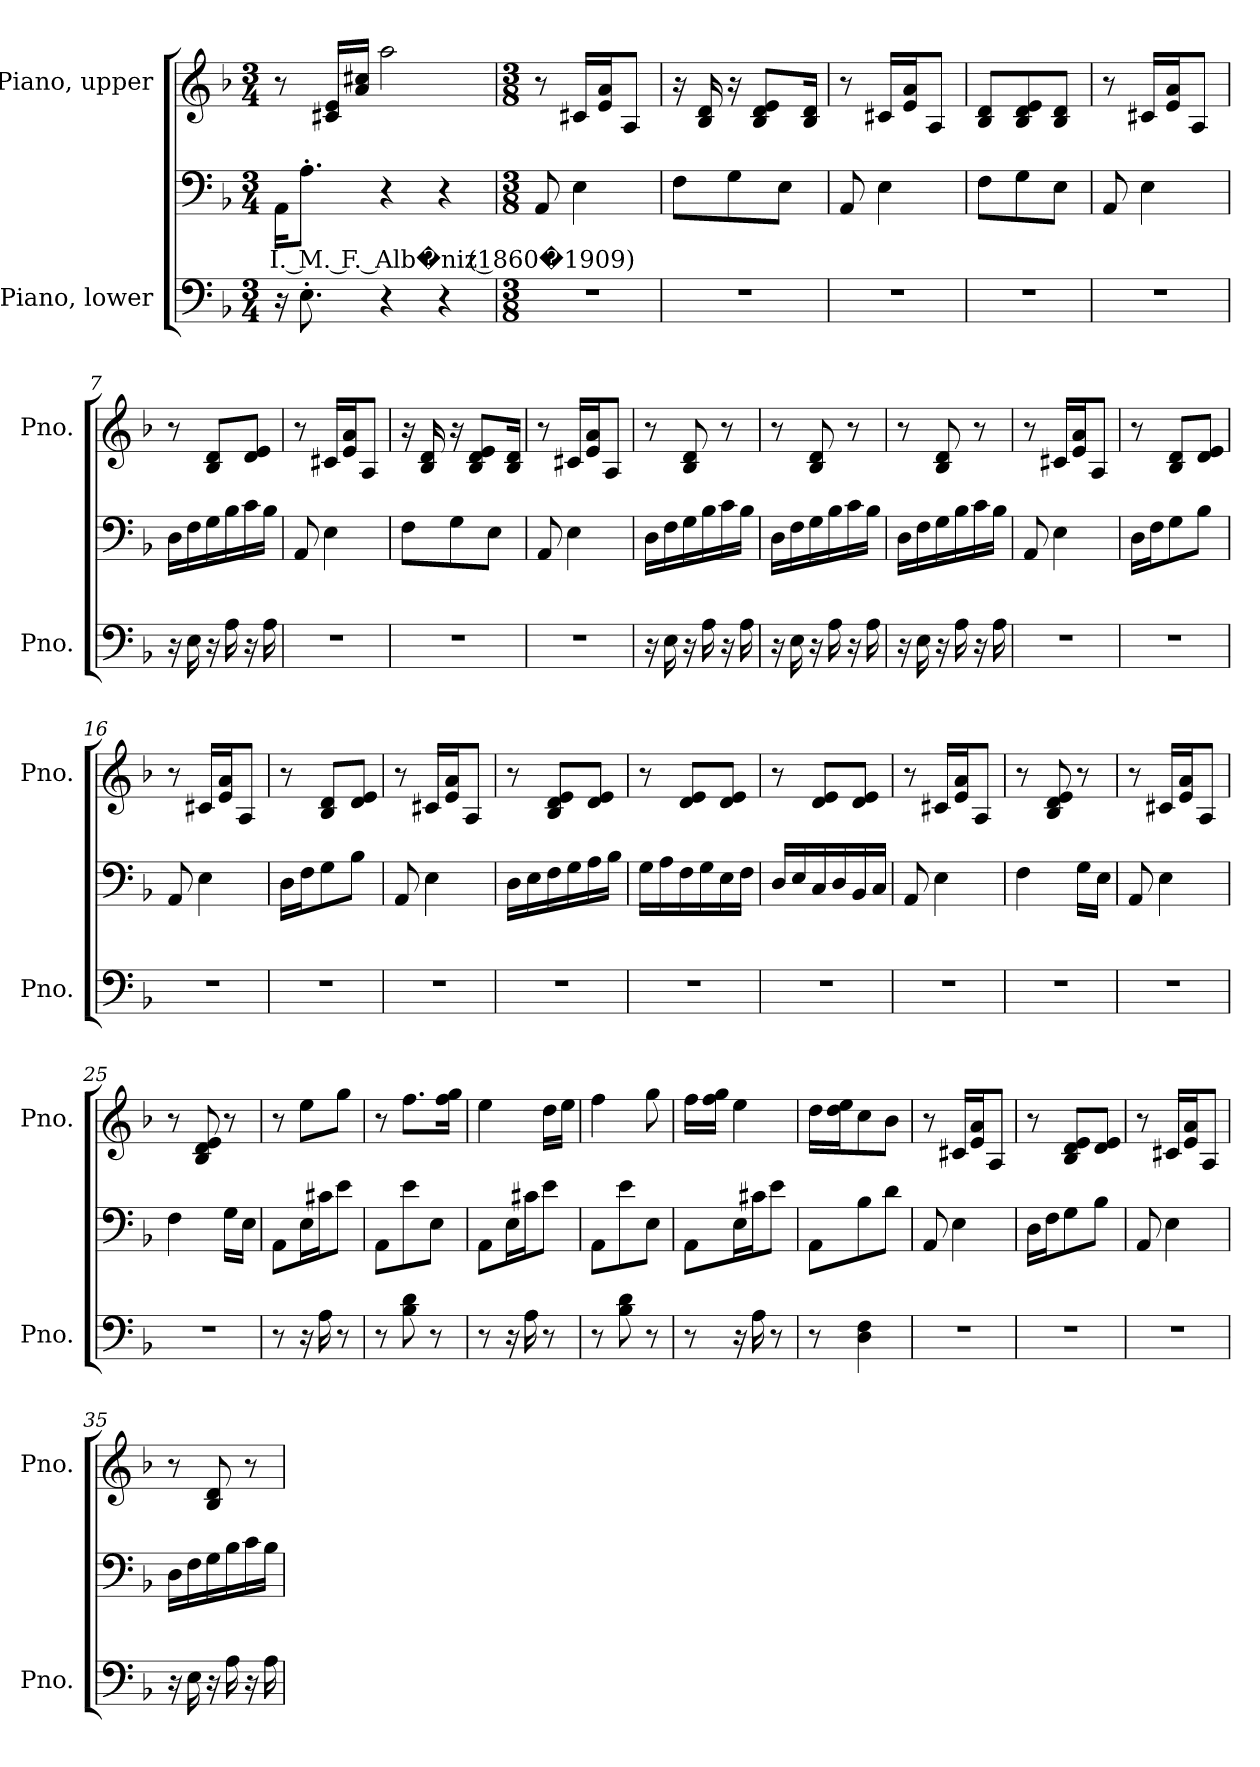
**kern	**kern	**text	**kern
*part2	*part2	*part2	*part1
*staff3	*staff2	*staff2	*staff1
*I"Piano, lower	*	*	*I"Piano, upper
*I'Pno.	*	*	*I'Pno.
*clefF4	*clefF4	*	*clefG2
*k[b-]	*k[b-]	*	*k[b-]
*M3/4	*M3/4	*	*M3/4
*MM60	*MM60	*	*MM60
=1	=1	=1	=1
!	!	!LO:LY:b	!
16r	16AA\KL	I. M. F. Alb�niz (1860�1909)	8r
8.E'\	8.A'\J	.	.
.	.	.	16c#X/ 16e/LL
.	.	.	16a/ 16cc#X/JJ
4r	4r	.	2aa\
4r	4r	.	.
=2	=2	=2	=2
*M3/8	*M3/8	*	*M3/8
4.r	8AA/	.	8r
.	4E\	.	16c#X/LL
.	.	.	16e/ 16a/J
.	.	.	8A/J
=3	=3	=3	=3
4.r	8F\L	.	16r
.	.	.	16B-/ 16d/
.	8G\	.	16r
.	.	.	8B-/ 8d/ 8e/L
.	8E\J	.	.
.	.	.	16B-/ 16d/Jk
!!LO:LB:g=z
=4	=4	=4	=4
4.r	8AA/	.	8r
.	4E\	.	16c#X/LL
.	.	.	16e/ 16a/J
.	.	.	8A/J
=5	=5	=5	=5
4.r	8F\L	.	8B-/ 8d/L
.	8G\	.	8B-/ 8d/ 8e/
.	8E\J	.	8B-/ 8d/J
=6	=6	=6	=6
4.r	8AA/	.	8r
.	4E\	.	16c#X/LL
.	.	.	16e/ 16a/J
.	.	.	8A/J
=7	=7	=7	=7
16r	16D\LL	.	8r
16E\	16F\	.	.
16r	16G\	.	8B-/ 8d/L
16A\	16B-\	.	.
16r	16c\	.	8d/ 8e/J
16A\	16B-\JJ	.	.
=8	=8	=8	=8
4.r	8AA/	.	8r
.	4E\	.	16c#X/LL
.	.	.	16e/ 16a/J
.	.	.	8A/J
=9	=9	=9	=9
4.r	8F\L	.	16r
.	.	.	16B-/ 16d/
.	8G\	.	16r
.	.	.	8B-/ 8d/ 8e/L
.	8E\J	.	.
.	.	.	16B-/ 16d/Jk
=10	=10	=10	=10
4.r	8AA/	.	8r
.	4E\	.	16c#X/LL
.	.	.	16e/ 16a/J
.	.	.	8A/J
!!LO:LB:g=z
=11	=11	=11	=11
16r	16D\LL	.	8r
16E\	16F\	.	.
16r	16G\	.	8B-/ 8d/
16A\	16B-\	.	.
16r	16c\	.	8r
16A\	16B-\JJ	.	.
=12	=12	=12	=12
16r	16D\LL	.	8r
16E\	16F\	.	.
16r	16G\	.	8B-/ 8d/
16A\	16B-\	.	.
16r	16c\	.	8r
16A\	16B-\JJ	.	.
=13	=13	=13	=13
16r	16D\LL	.	8r
16E\	16F\	.	.
16r	16G\	.	8B-/ 8d/
16A\	16B-\	.	.
16r	16c\	.	8r
16A\	16B-\JJ	.	.
=14	=14	=14	=14
4.r	8AA/	.	8r
.	4E\	.	16c#X/LL
.	.	.	16e/ 16a/J
.	.	.	8A/J
=15	=15	=15	=15
4.r	16D\LL	.	8r
.	16F\J	.	.
.	8G\	.	8B-/ 8d/L
.	8B-\J	.	8d/ 8e/J
=16	=16	=16	=16
4.r	8AA/	.	8r
.	4E\	.	16c#X/LL
.	.	.	16e/ 16a/J
.	.	.	8A/J
!!LO:LB:g=z
=17	=17	=17	=17
4.r	16D\LL	.	8r
.	16F\J	.	.
.	8G\	.	8B-/ 8d/L
.	8B-\J	.	8d/ 8e/J
=18	=18	=18	=18
4.r	8AA/	.	8r
.	4E\	.	16c#X/LL
.	.	.	16e/ 16a/J
.	.	.	8A/J
=19	=19	=19	=19
4.r	16D\LL	.	8r
.	16E\	.	.
.	16F\	.	8B-/ 8d/ 8e/L
.	16G\	.	.
.	16A\	.	8d/ 8e/J
.	16B-\JJ	.	.
=20	=20	=20	=20
4.r	16G\LL	.	8r
.	16A\	.	.
.	16F\	.	8d/ 8e/L
.	16G\	.	.
.	16E\	.	8d/ 8e/J
.	16F\JJ	.	.
=21	=21	=21	=21
4.r	16D/LL	.	8r
.	16E/	.	.
.	16C/	.	8d/ 8e/L
.	16D/	.	.
.	16BB-/	.	8d/ 8e/J
.	16C/JJ	.	.
=22	=22	=22	=22
4.r	8AA/	.	8r
.	4E\	.	16c#X/LL
.	.	.	16e/ 16a/J
.	.	.	8A/J
=23	=23	=23	=23
4.r	4F\	.	8r
.	.	.	8B-/ 8d/ 8e/
.	16G\LL	.	8r
.	16E\JJ	.	.
!!LO:PB:g=z
=24	=24	=24	=24
4.r	8AA/	.	8r
.	4E\	.	16c#X/LL
.	.	.	16e/ 16a/J
.	.	.	8A/J
=25	=25	=25	=25
4.r	4F\	.	8r
.	.	.	8B-/ 8d/ 8e/
.	16G\LL	.	8r
.	16E\JJ	.	.
=26	=26	=26	=26
8r	8AA\L	.	8r
16r	16E\L	.	8ee\L
16A\	16c#X\J	.	.
8r	8e\J	.	8gg\J
=27	=27	=27	=27
8r	8AA\L	.	8r
8B-\ 8d\	8e\	.	8.ff\L
8r	8E\J	.	.
.	.	.	16ff\ 16gg\Jk
=28	=28	=28	=28
8r	8AA\L	.	4ee\
16r	16E\L	.	.
16A\	16c#X\J	.	.
8r	8e\J	.	16dd\LL
.	.	.	16ee\JJ
=29	=29	=29	=29
8r	8AA\L	.	4ff\
8B-\ 8d\	8e\	.	.
8r	8E\J	.	8gg\
=30	=30	=30	=30
8r	8AA\L	.	16ff\LL
.	.	.	16ff\ 16gg\JJ
16r	16E\L	.	4ee\
16A\	16c#X\J	.	.
8r	8e\J	.	.
!!LO:LB:g=z
=31	=31	=31	=31
8r	8AA\L	.	16dd\LL
.	.	.	16dd\ 16ee\J
4D\ 4F\	8B-\	.	8cc\
.	8d\J	.	8b-\J
=32	=32	=32	=32
4.r	8AA/	.	8r
.	4E\	.	16c#X/LL
.	.	.	16e/ 16a/J
.	.	.	8A/J
=33	=33	=33	=33
4.r	16D\LL	.	8r
.	16F\J	.	.
.	8G\	.	8B-/ 8d/ 8e/L
.	8B-\J	.	8d/ 8e/J
=34	=34	=34	=34
4.r	8AA/	.	8r
.	4E\	.	16c#X/LL
.	.	.	16e/ 16a/J
.	.	.	8A/J
=35	=35	=35	=35
16r	16D\LL	.	8r
16E\	16F\	.	.
16r	16G\	.	8B-/ 8d/
16A\	16B-\	.	.
16r	16c\	.	8r
16A\	16B-\JJ	.	.
=	=	=	=
*-	*-	*-	*-
